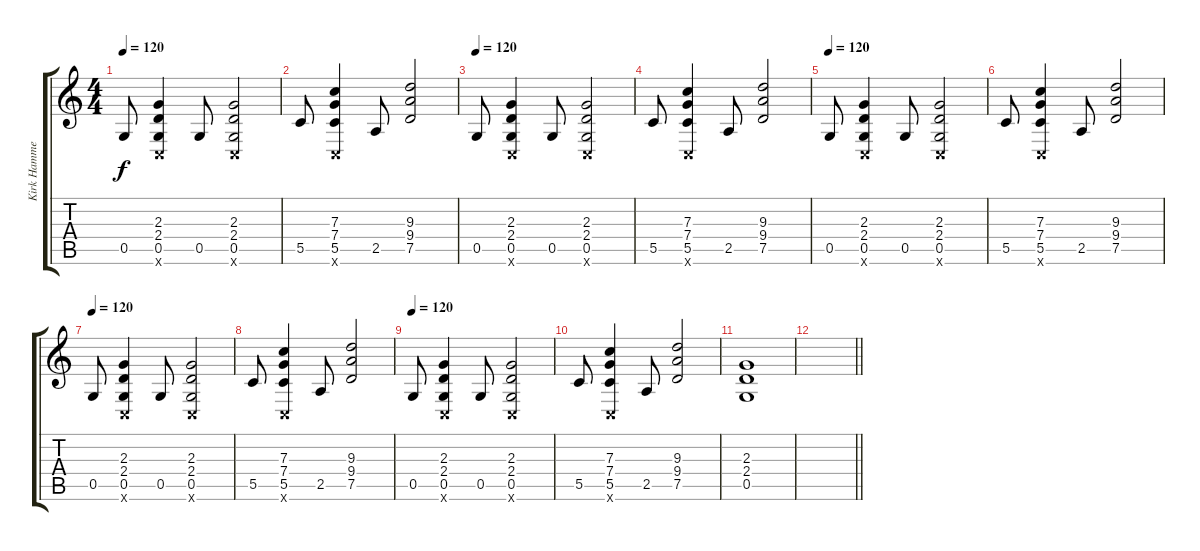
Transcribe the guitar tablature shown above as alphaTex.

\track ("Kirk Hammett Overdriven" "Kirk Hamme") {instrument overdrivenguitar}
\staff {score tabs}
\tuning (D4 A3 F3 C3 G2 C2) {hide}
\ts (4 4)
\tempo 120
\clef g2
\ks c
0.5.8{dy f} (2.3 2.4 0.5 0.6{x}).4 0.5.8 (2.3 2.4 0.5 0.6{x}).2 |
5.5.8 (7.3 7.4 5.5 0.6{x}).4 2.5.8 (9.3 9.4 7.5).2 |
\tempo 120
0.5.8 (2.3 2.4 0.5 0.6{x}).4 0.5.8 (2.3 2.4 0.5 0.6{x}).2 |
5.5.8 (7.3 7.4 5.5 0.6{x}).4 2.5.8 (9.3 9.4 7.5).2 |
\tempo 120
0.5.8 (2.3 2.4 0.5 0.6{x}).4 0.5.8 (2.3 2.4 0.5 0.6{x}).2 |
5.5.8 (7.3 7.4 5.5 0.6{x}).4 2.5.8 (9.3 9.4 7.5).2 |
\tempo 120
0.5.8 (2.3 2.4 0.5 0.6{x}).4 0.5.8 (2.3 2.4 0.5 0.6{x}).2 |
5.5.8 (7.3 7.4 5.5 0.6{x}).4 2.5.8 (9.3 9.4 7.5).2 |
\tempo 120
0.5.8 (2.3 2.4 0.5 0.6{x}).4 0.5.8 (2.3 2.4 0.5 0.6{x}).2 |
5.5.8 (7.3 7.4 5.5 0.6{x}).4 2.5.8 (9.3 9.4 7.5).2 |
(2.3 2.4 0.5).1 |
\barLineRight lightlight
